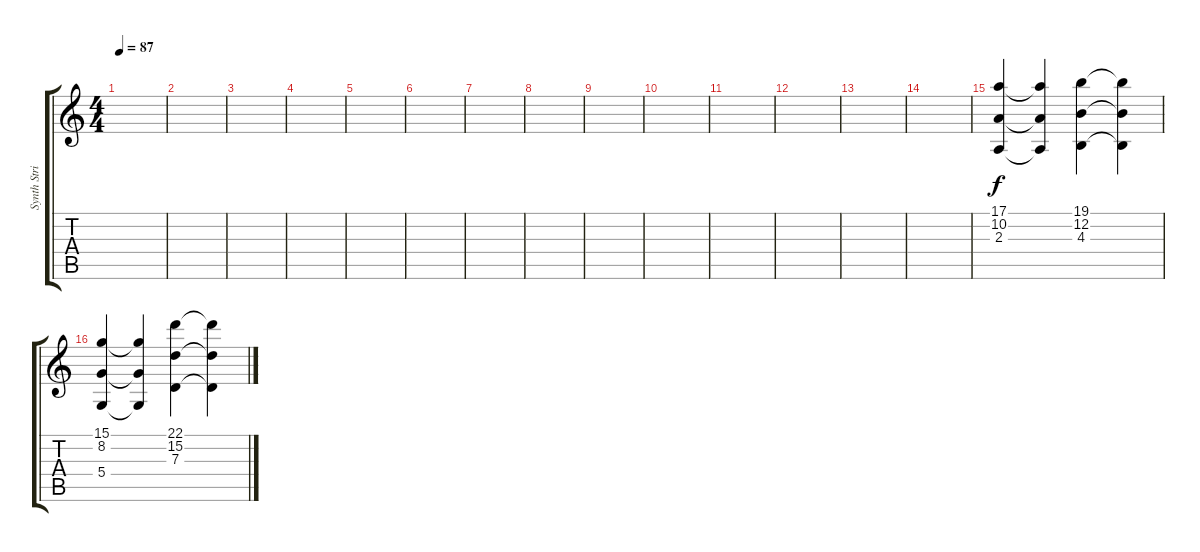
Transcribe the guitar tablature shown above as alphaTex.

\track ("Synth String" "Synth Stri") {instrument synthstrings1}
\staff {score tabs}
\tuning (E4 B3 G3 D3 A2 E2) {hide}
\ts (4 4)
\tempo 87
\clef g2
\ks c
|
|
|
|
|
|
|
|
|
|
|
|
|
|
(17.1 10.2 2.3).4 (17.1{t} 10.2{t} 2.3{t}).4 (19.1 12.2 4.3).4 (19.1{t} 12.2{t} 4.3{t}).4 |
(15.1 8.2 5.4).4 (15.1{t} 8.2{t} 5.4{t}).4 (22.1 15.2 7.3).4 (22.1{t} 15.2{t} 7.3{t}).4
